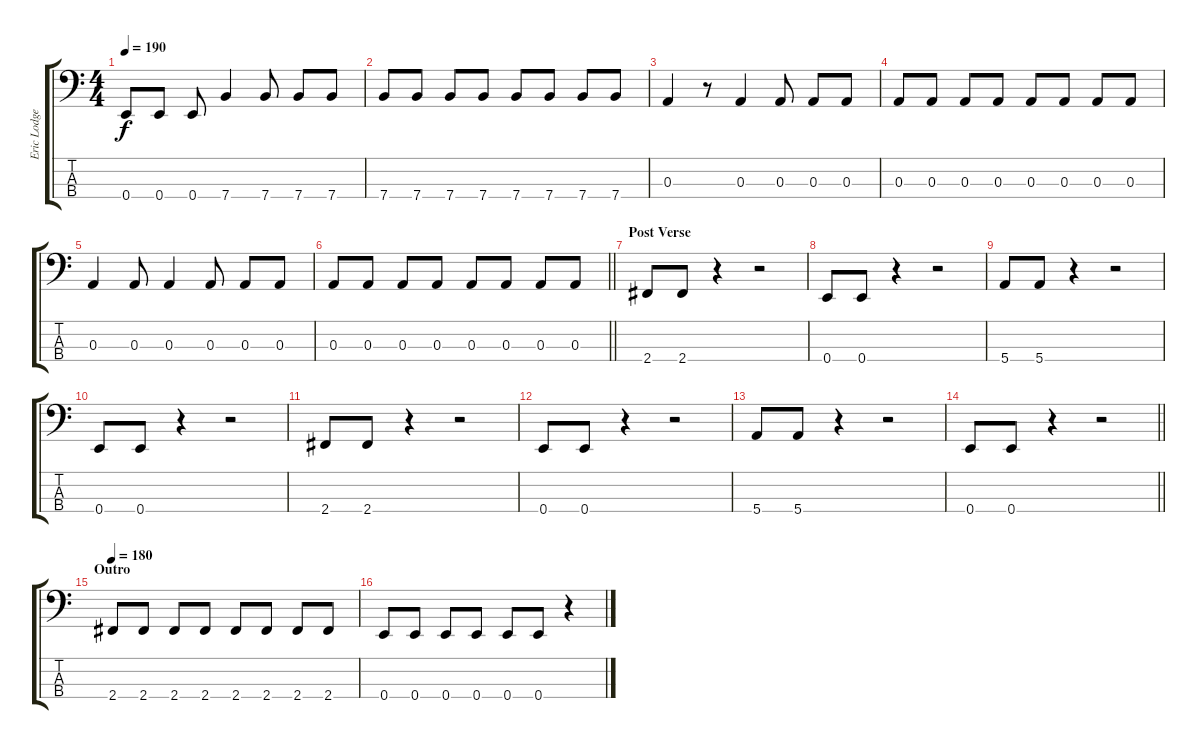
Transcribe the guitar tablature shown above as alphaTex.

\track ("Eric Lodge (Bass)" "Eric Lodge") {instrument electricbasspick}
\staff {score tabs}
\tuning (G2 D2 A1 E1) {hide}
\ts (4 4)
\tempo 190
\clef f4
\ks c
0.4.8{dy f} 0.4.8 0.4.8 7.4.4 7.4.8 7.4.8 7.4.8 |
7.4.8 7.4.8 7.4.8 7.4.8 7.4.8 7.4.8 7.4.8 7.4.8 |
0.3.4 r.8 0.3.4 0.3.8 0.3.8 0.3.8 |
0.3.8 0.3.8 0.3.8 0.3.8 0.3.8 0.3.8 0.3.8 0.3.8 |
0.3.4 0.3.8 0.3.4 0.3.8 0.3.8 0.3.8 |
\barLineRight lightlight
0.3.8 0.3.8 0.3.8 0.3.8 0.3.8 0.3.8 0.3.8 0.3.8 |
\section ("" "Post Verse")
2.4.8 2.4.8 r.4 r.2 |
0.4.8 0.4.8 r.4 r.2 |
5.4.8 5.4.8 r.4 r.2 |
0.4.8 0.4.8 r.4 r.2 |
2.4.8 2.4.8 r.4 r.2 |
0.4.8 0.4.8 r.4 r.2 |
5.4.8 5.4.8 r.4 r.2 |
\barLineRight lightlight
0.4.8 0.4.8 r.4 r.2 |
\section ("" "Outro")
\tempo 180
2.4.8 2.4.8 2.4.8 2.4.8 2.4.8 2.4.8 2.4.8 2.4.8 |
0.4.8 0.4.8 0.4.8 0.4.8 0.4.8 0.4.8 r.4
